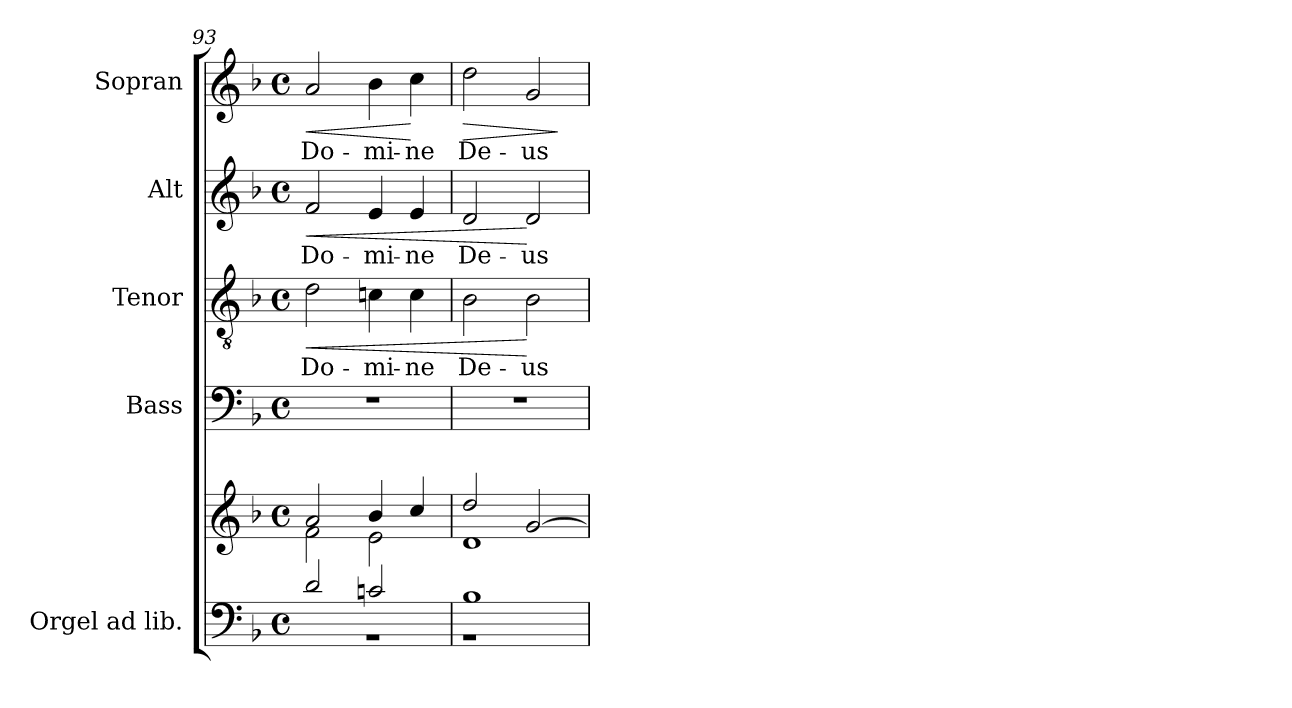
**kern	**kern	**kern	**kern	**text	**dynam	**kern	**text	**dynam	**kern	**text	**dynam
*part5	*part5	*part4	*part3	*part3	*part3	*part2	*part2	*part2	*part1	*part1	*part1
*staff6	*staff5	*staff4	*staff3	*staff3	*staff3	*staff2	*staff2	*staff2	*staff1	*staff1	*staff1
*I"Orgel ad lib.	*	*I"Bass	*I"Tenor	*	*	*I"Alt	*	*	*I"Sopran	*	*
*	*	*I'B.	*I'T.	*	*	*I'A.	*	*	*I'S.	*	*
!!LO:PB:g=z
*clefF4	*clefG2	*clefF4	*clefGv2	*	*	*clefG2	*	*	*clefG2	*	*
*k[b-]	*k[b-]	*k[b-]	*k[b-]	*	*	*k[b-]	*	*	*k[b-]	*	*
*F:	*F:	*F:	*F:	*	*	*F:	*	*	*F:	*	*
*M4/4	*M4/4	*M4/4	*M4/4	*	*	*M4/4	*	*	*M4/4	*	*
*met(c)	*met(c)	*met(c)	*met(c)	*	*	*met(c)	*	*	*met(c)	*	*
=93	=93	=93	=93	=93	=93	=93	=93	=93	=93	=93	=93
*^	*^	*	*	*	*	*	*	*	*	*	*
!	!	!	!	!	!	!LO:LY:b	!LO:HP:b	!	!LO:LY:b	!LO:HP:b	!	!LO:LY:b	!LO:HP:b
2d/	1rBB	2a/	2f\	1r	2d\	Do-	<	2f/	Do-	<	2a/	Do-	<
!	!	!	!	!	!	!LO:LY:b	!	!	!LO:LY:b	!	!	!LO:LY:b	!
2cn/	.	4b-/	2e\	.	4cn\	-mi-	.	4e/	-mi-	.	4b-\	-mi-	.
!	!	!	!	!	!	!LO:LY:b	!	!	!LO:LY:b	!	!	!LO:LY:b	!
.	.	4cc/	.	.	4c\	-ne	.	4e/	-ne	.	4cc\	-ne	[
=94	=94	=94	=94	=94	=94	=94	=94	=94	=94	=94	=94	=94	=94
!	!	!	!	!	!	!LO:LY:b	!	!	!LO:LY:b	!	!	!LO:LY:b	!LO:HP:b
1B-	1rBB	2dd/	1d	1r	2B-\	De-	.	2d/	De-	.	2dd\	De-	>
!	!	!	!	!	!	!LO:LY:b	!	!	!LO:LY:b	!	!	!LO:LY:b	!
.	.	[>2g/	.	.	2B-\	-us	[	2d/	-us	[	2g/	-us	.
*v	*v	*	*	*	*	*	*	*	*	*	*	*	*
*	*v	*v	*	*	*	*	*	*	*	*	*	*
.	.	.	.	.	.	.	.	.	.	.	]
=	=	=	=	=	=	=	=	=	=	=	=
*-	*-	*-	*-	*-	*-	*-	*-	*-	*-	*-	*-
